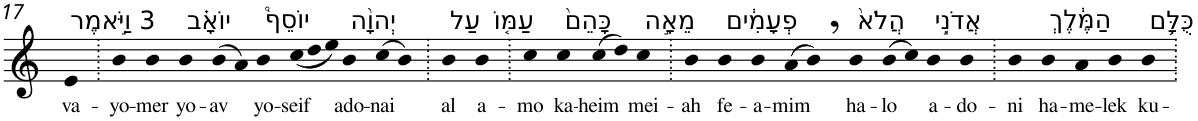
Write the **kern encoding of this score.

**kern	**text
*part1	*part1
*staff1	*staff1
*I"Piano	*
*I'Pno	*
!!LO:PB:g=z
*clefG2	*
*k[]	*
=17	=17
!LO:TX:a:t=3 וַיֹּ֣אמֶר	!
!	!LO:LY:b
4e	va-
=18.	=18.
!	!LO:LY:b
4b	-yo-
!	!LO:LY:b
4b	-mer
!LO:TX:a:t=יוֹאָ֗ב	!
!	!LO:LY:b
4b	yo-
!	!LO:LY:b
(>8b	-av
8a)	.
!LO:TX:a:t=יוֹסֵף֩	!
!	!LO:LY:b
4b	yo-
*Xtuplet	*
!	!LO:LY:b
(<12cc	-seif
12dd	.
12ee)	.
!LO:TX:a:t=יְהוָ֨ה	!
!	!LO:LY:b
4b	ado-
!	!LO:LY:b
(>8cc	-nai
8b)	.
=19.	=19.
!LO:TX:a:t=עַל	!
!	!LO:LY:b
4b	al
!LO:TX:a:t=עַמּ֤וֹ	!
!	!LO:LY:b
4b	a-
=20.	=20.
!	!LO:LY:b
4cc	-mo
!LO:TX:a:t=כָּהֵם֙	!
!	!LO:LY:b
4cc	ka-
!	!LO:LY:b
(>8cc	-heim
8dd)	.
!LO:TX:a:t=מֵאָ֣ה	!
!	!LO:LY:b
4cc	mei-
=21.	=21.
!	!LO:LY:b
4b	-ah
!LO:TX:a:t=פְעָמִ֔ים	!
!	!LO:LY:b
4b	fe-
!	!LO:LY:b
4b	-a-
!	!LO:LY:b
(>8a	-mim
8b,)	.
!LO:TX:a:t=הֲלֹא֙	!
!	!LO:LY:b
4b	ha-
!	!LO:LY:b
(>8b	-lo
8cc)	.
!LO:TX:a:t=אֲדֹנִ֣י	!
!	!LO:LY:b
4b	a-
!	!LO:LY:b
4b	-do-
=22.	=22.
!	!LO:LY:b
4b	-ni
!LO:TX:a:t=הַמֶּ֔לֶךְ	!
!	!LO:LY:b
4b	ha-
!	!LO:LY:b
4a	-me-
!	!LO:LY:b
4b	-lek
!LO:TX:a:t=כֻּלָּ֥ם	!
!	!LO:LY:b
4b	ku-
=.	=.
*-	*-
